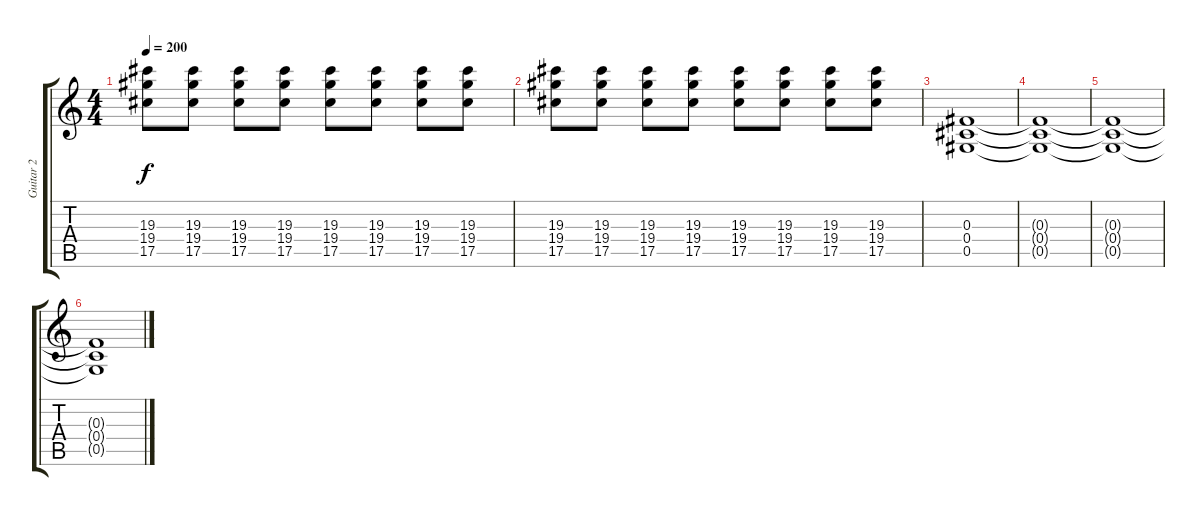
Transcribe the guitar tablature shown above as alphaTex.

\track ("Guitar 2" "Guitar 2") {instrument overdrivenguitar}
\staff {score tabs}
\tuning (Eb4 Bb3 Gb3 Db3 Ab2 Db2) {hide}
\ts (4 4)
\tempo 200
\clef g2
\ks c
(19.3 19.4 17.5).8{dy f} (19.3 19.4 17.5).8 (19.3 19.4 17.5).8 (19.3 19.4 17.5).8 (19.3 19.4 17.5).8 (19.3 19.4 17.5).8 (19.3 19.4 17.5).8 (19.3 19.4 17.5).8 |
(19.3 19.4 17.5).8 (19.3 19.4 17.5).8 (19.3 19.4 17.5).8 (19.3 19.4 17.5).8 (19.3 19.4 17.5).8 (19.3 19.4 17.5).8 (19.3 19.4 17.5).8 (19.3 19.4 17.5).8 |
(0.3 0.4 0.5).1 |
(0.3{t} 0.4{t} 0.5{t}).1 |
(0.3{t} 0.4{t} 0.5{t}).1 |
(0.3{t} 0.4{t} 0.5{t}).1
